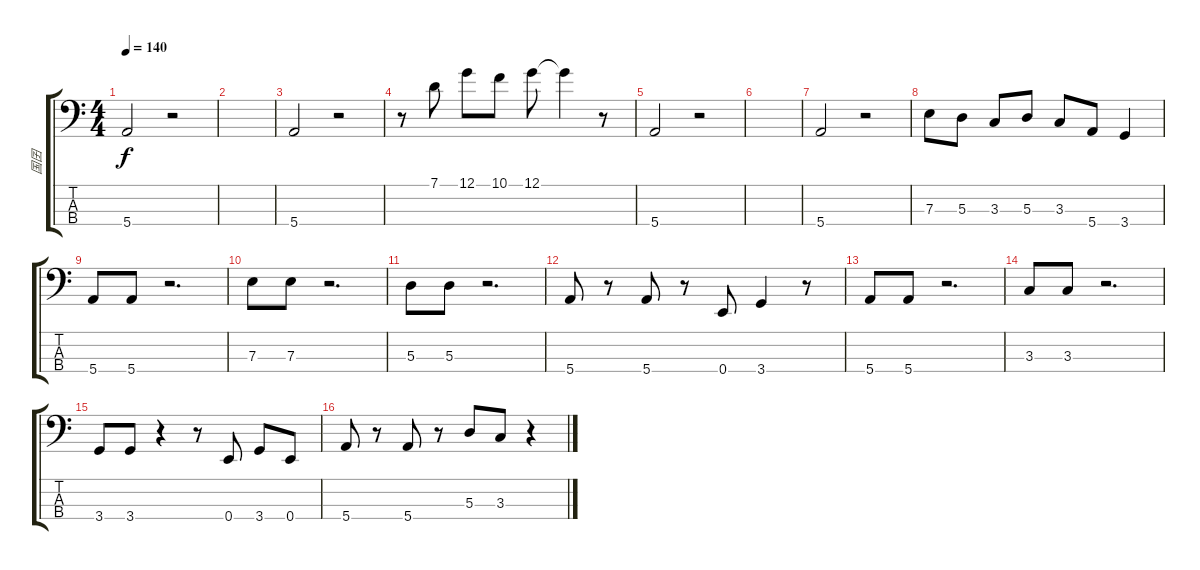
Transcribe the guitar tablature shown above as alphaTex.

\track ("国囝" "国囝") {instrument electricbassfinger}
\staff {score tabs}
\tuning (G2 D2 A1 E1) {hide}
\ts (4 4)
\tempo 140
\clef f4
\ks c
5.4.2{dy f} r.2 |
|
5.4.2 r.2 |
r.8 7.1.8 12.1.8 10.1.8 12.1.8 12.1{t}.4 r.8 |
5.4.2 r.2 |
|
5.4.2 r.2 |
7.3.8 5.3.8 3.3.8 5.3.8 3.3.8 5.4.8 3.4.4 |
5.4.8 5.4.8 r.2{d} |
7.3.8 7.3.8 r.2{d} |
5.3.8 5.3.8 r.2{d} |
5.4.8 r.8 5.4.8 r.8 0.4.8 3.4.4 r.8 |
5.4.8 5.4.8 r.2{d} |
3.3.8 3.3.8 r.2{d} |
3.4.8 3.4.8 r.4 r.8 0.4.8 3.4.8 0.4.8 |
5.4.8 r.8 5.4.8 r.8 5.3.8 3.3.8 r.4
